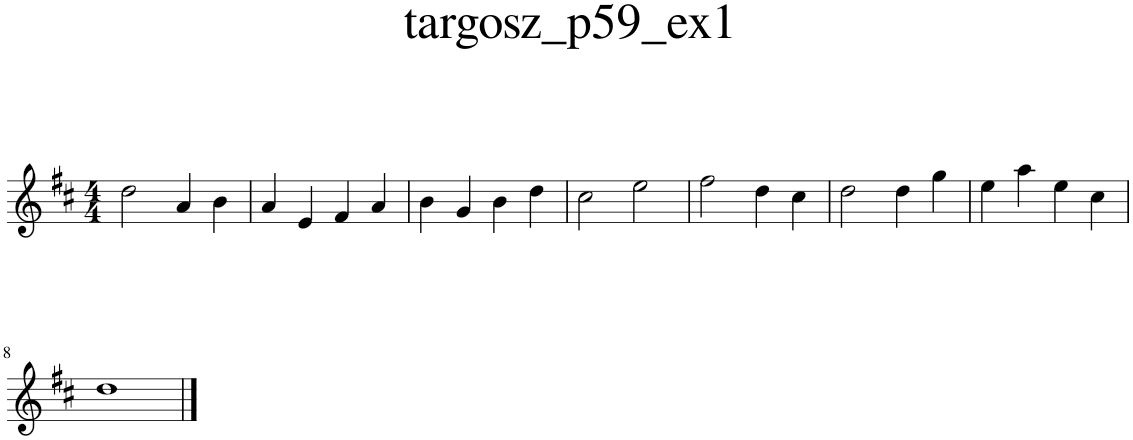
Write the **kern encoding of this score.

**kern
*part1
*staff1
*I"Piano
*I'Pno.
*clefG2
*k[f#c#]
*M4/4
=1
2dd\
4a/
4b\
=2
4a/
4e/
4f#/
4a/
=3
4b\
4g/
4b\
4dd\
=4
2cc#\
2ee\
=5
2ff#\
4dd\
4cc#\
=6
2dd\
4dd\
4gg\
=7
4ee\
4aa\
4ee\
4cc#\
!!LO:LB:g=z
=8
1dd
==
*-
